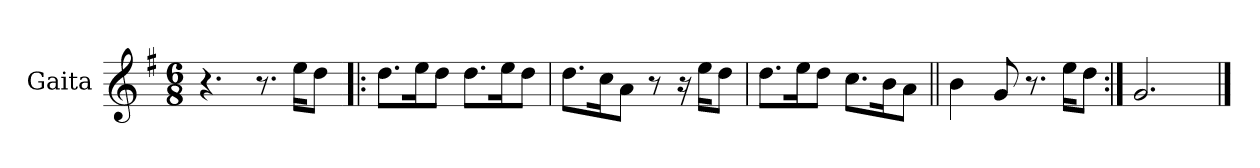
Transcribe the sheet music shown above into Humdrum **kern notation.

**kern
*part1
*staff1
*I"Gaita
*clefG2
*k[f#]
*M6/8
=1
4.r
8.r
16ee\KL
8dd\J
=2!|:
8.dd\L
16ee\K
8dd\J
8.dd\L
16ee\K
8dd\J
=3
8.dd\L
16cc\K
8a\J
8r
16r
16ee\KL
8dd\J
=4
8.dd\L
16ee\K
8dd\J
8.cc\L
16b\K
8a\J
=5||
4b\
8g/
8.r
16ee\KL
8dd\J
=6:|!
2.g/
==
*-
